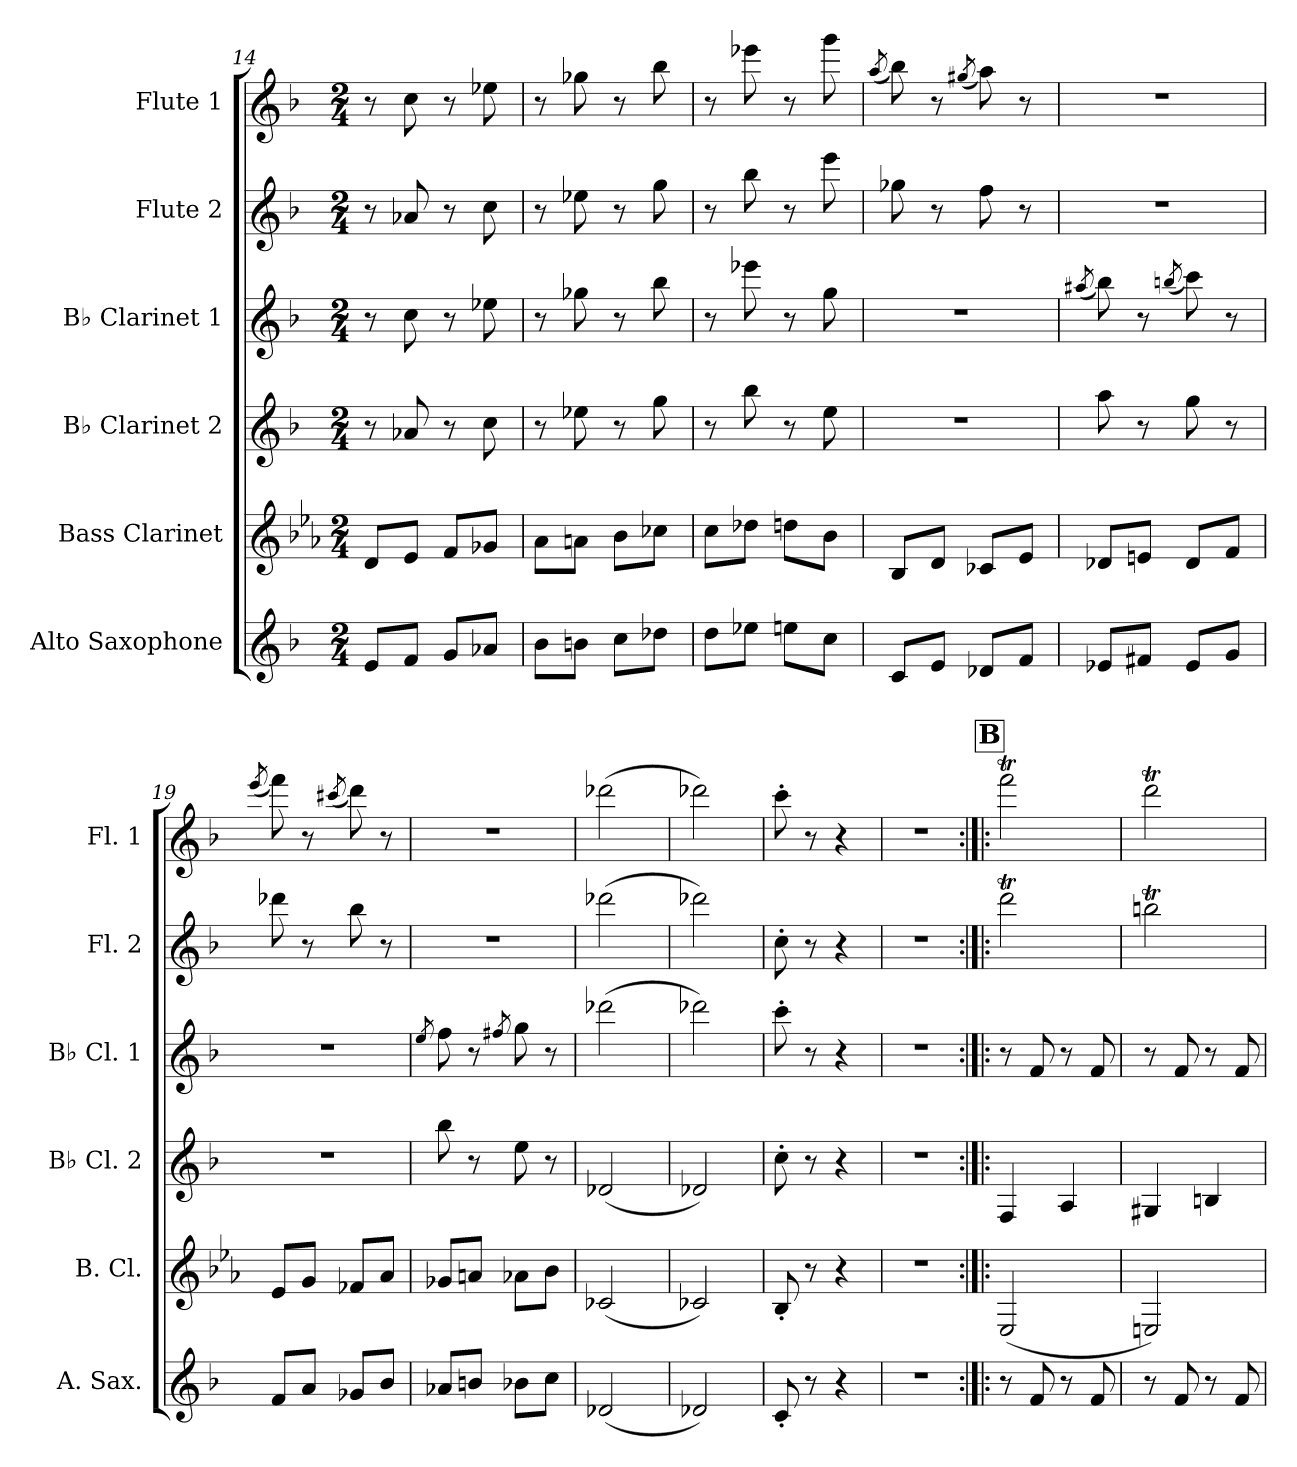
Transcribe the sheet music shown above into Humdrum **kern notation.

**kern	**kern	**kern	**kern	**kern	**kern
*part6	*part5	*part4	*part3	*part2	*part1
*staff6	*staff5	*staff4	*staff3	*staff2	*staff1
*I"Alto Saxophone	*I"Bass Clarinet	*I"B♭ Clarinet 2	*I"B♭ Clarinet 1	*I"Flute 2	*I"Flute 1
*I'A. Sax.	*I'B. Cl.	*I'B♭ Cl. 2	*I'B♭ Cl. 1	*I'Fl. 2	*I'Fl. 1
*clefG2	*clefG2	*clefG2	*clefG2	*clefG2	*clefG2
*ITrd5c9	*ITrd8c14	*ITrd1c2	*ITrd1c2	*	*
*k[b-e-a-d-]	*k[b-e-a-]	*k[b-e-a-]	*k[b-e-a-]	*k[b-]	*k[b-]
*A-:	*E-:	*E-:	*E-:	*F:	*F:
*M2/4	*M2/4	*M2/4	*M2/4	*M2/4	*M2/4
=14	=14	=14	=14	=14	=14
8G/L	8D/L	8r	8r	8r	8r
8A-/J	8E-/J	8g-X/	8b-\	8a-X/	8cc\
8B-/L	8F/L	8r	8r	8r	8r
8c-X/J	8G-X/J	8b-\	8dd-X\	8cc\	8ee-X\
=15	=15	=15	=15	=15	=15
8d-\L	8A-\L	8r	8r	8r	8r
8dn\J	8An\J	8dd-X\	8ff-X\	8ee-X\	8gg-X\
8e-\L	8B-\L	8r	8r	8r	8r
8f-X\J	8c-X\J	8ff\	8aa-\	8gg\	8bb-\
=16	=16	=16	=16	=16	=16
8f\L	8c\L	8r	8r	8r	8r
8g-X\J	8d-X\J	8aa-\	8ddd-X\	8bb-\	8eee-X\
8gn\L	8dn\L	8r	8r	8r	8r
8e-\J	8B-\J	8dd\	8ff\	8eee\	8ggg\
!!LO:PB:g=z
=17	=17	=17	=17	=17	=17
.	.	.	.	.	(8qaa/
8E-/L	8BB-/L	2r	2r	8gg-X\	8bb-\)
8G/J	8D/J	.	.	8r	8r
.	.	.	.	.	(8qgg#X/
8F-X/L	8C-X/L	.	.	8ff\	8aa\)
8A-/J	8E-/J	.	.	8r	8r
=18	=18	=18	=18	=18	=18
.	.	.	(8qgg#X/	.	.
8G-X/L	8D-X/L	8gg\	8aa-\)	2r	2r
8An/J	8En/J	8r	8r	.	.
.	.	.	(8qaan/	.	.
8G-/L	8D-/L	8ff\	8bb-\)	.	.
8B-/J	8F/J	8r	8r	.	.
=19	=19	=19	=19	=19	=19
.	.	.	.	.	(8qeee/
8A-/L	8E-/L	2r	2r	8ddd-X\	8fff\)
8c/J	8G/J	.	.	8r	8r
.	.	.	.	.	(8qccc#X/
8B--X/L	8F-X/L	.	.	8bb-\	8ddd\)
8d-/J	8A-/J	.	.	8r	8r
=20	=20	=20	=20	=20	=20
.	.	.	8qdd/	.	.
8c-X/L	8G-X/L	8aa-\	8ee-\	2r	2r
8dn/J	8An/J	8r	8r	.	.
.	.	.	8qeen/	.	.
8d-X\L	8A-X\L	8dd\	8ff\	.	.
8e-\J	8B-\J	8r	8r	.	.
=21	=21	=21	=21	=21	=21
(2F-X/	(2C-X/	(2c-X/	(2ccc-X\	(2ddd-X\	(2ddd-X\
=22	=22	=22	=22	=22	=22
2F-X/)	2C-X/)	2c-X/)	2ccc-X\)	2ddd-X\)	2ddd-X\)
=23	=23	=23	=23	=23	=23
8E-'/	8BB-'/	8b-'\	8bb-'\	8cc'\	8ccc'\
8r	8r	8r	8r	8r	8r
4r	4r	4r	4r	4r	4r
=24	=24	=24	=24	=24	=24
2r	2r	2r	2r	2r	2r
!!LO:LB:g=z
!!LO:REH:place=s1:a:t=B
=25:|!|:	=25:|!|:	=25:|!|:	=25:|!|:	=25:|!|:	=25:|!|:
8r	(2EE-/	4E-/	8r	2dddT\	2fffT\
8A-/	.	.	8e-/	.	.
8r	.	4G/	8r	.	.
8A-/	.	.	8e-/	.	.
=26	=26	=26	=26	=26	=26
8r	2EEn/)	4F#X/	8r	2bbnt\	2dddT\
8A-/	.	.	8e-/	.	.
8r	.	4An/	8r	.	.
8A-/	.	.	8e-/	.	.
=	=	=	=	=	=
*-	*-	*-	*-	*-	*-
